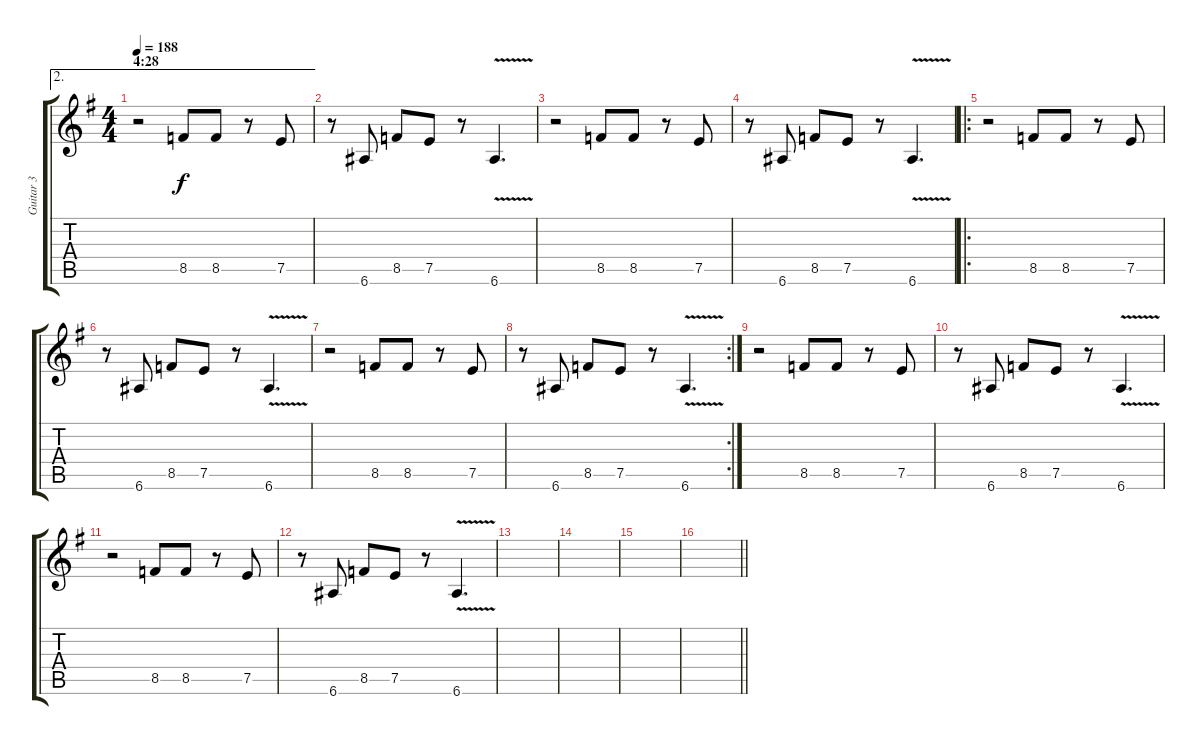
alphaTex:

\track ("Guitar 3" "Guitar 3") {instrument distortionguitar}
\staff {score tabs}
\tuning (E4 B3 G3 D3 A2 E2) {hide}
\ae 2
\ts (4 4)
\section ("" "4:28")
\tempo 188
\clef g2
\ks eminor
r.2{dy f} 8.5.8 8.5.8 r.8 7.5.8 |
r.8 6.6.8 8.5.8 7.5.8 r.8 6.6{v}.4{d} |
r.2 8.5.8 8.5.8 r.8 7.5.8 |
r.8 6.6.8 8.5.8 7.5.8 r.8 6.6{v}.4{d} |
\ro
r.2 8.5.8 8.5.8 r.8 7.5.8 |
r.8 6.6.8 8.5.8 7.5.8 r.8 6.6{v}.4{d} |
r.2 8.5.8 8.5.8 r.8 7.5.8 |
\rc 2
r.8 6.6.8 8.5.8 7.5.8 r.8 6.6{v}.4{d} |
r.2 8.5.8 8.5.8 r.8 7.5.8 |
r.8 6.6.8 8.5.8 7.5.8 r.8 6.6{v}.4{d} |
r.2 8.5.8 8.5.8 r.8 7.5.8 |
r.8 6.6.8 8.5.8 7.5.8 r.8 6.6{v}.4{d} |
|
|
|
\barLineRight lightlight
